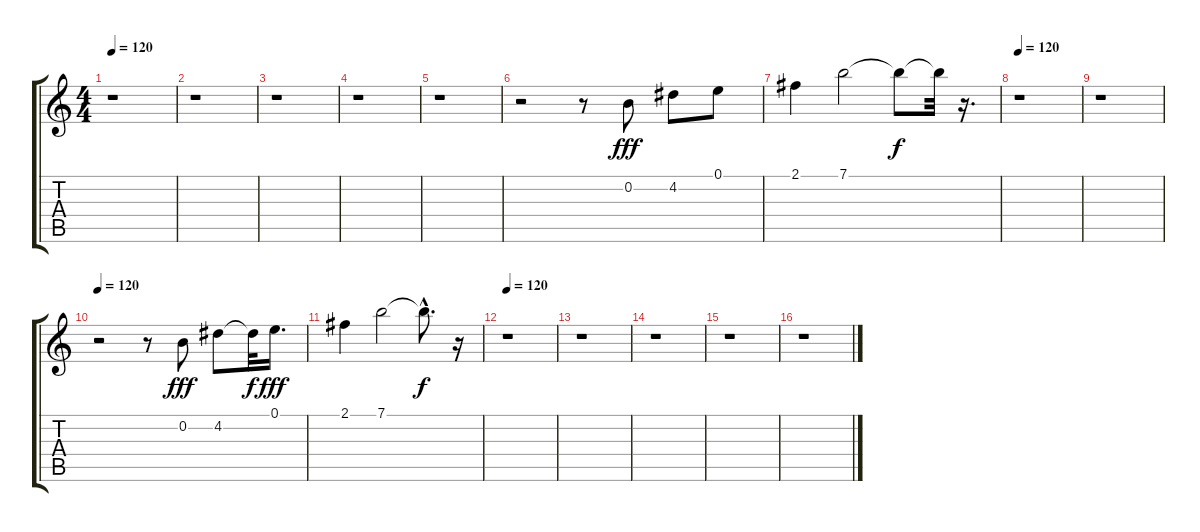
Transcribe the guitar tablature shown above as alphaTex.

\track "" {instrument distortionguitar}
\staff {score tabs}
\tuning (E4 B3 G3 D3 A2 E2) {hide}
\ts (4 4)
\tempo 120
\clef g2
\ks c
r.1{dy f} |
r.1 |
r.1 |
r.1 |
r.1 |
r.2 r.8 0.2.8{dy fff} 4.2.8 0.1.8 |
2.1.4 7.1.2 7.1{t}.8{dy f} 7.1{t}.32 r.16{d} |
\tempo 120
r.1 |
r.1 |
\tempo 120
r.2 r.8 0.2.8{dy fff} 4.2.8 4.2{t}.32{dy f} 0.1.16{d dy fff} |
2.1.4 7.1.2 7.1{hac t}.8{d dy f} r.16 |
\tempo 120
r.1 |
r.1 |
r.1 |
r.1 |
r.1
